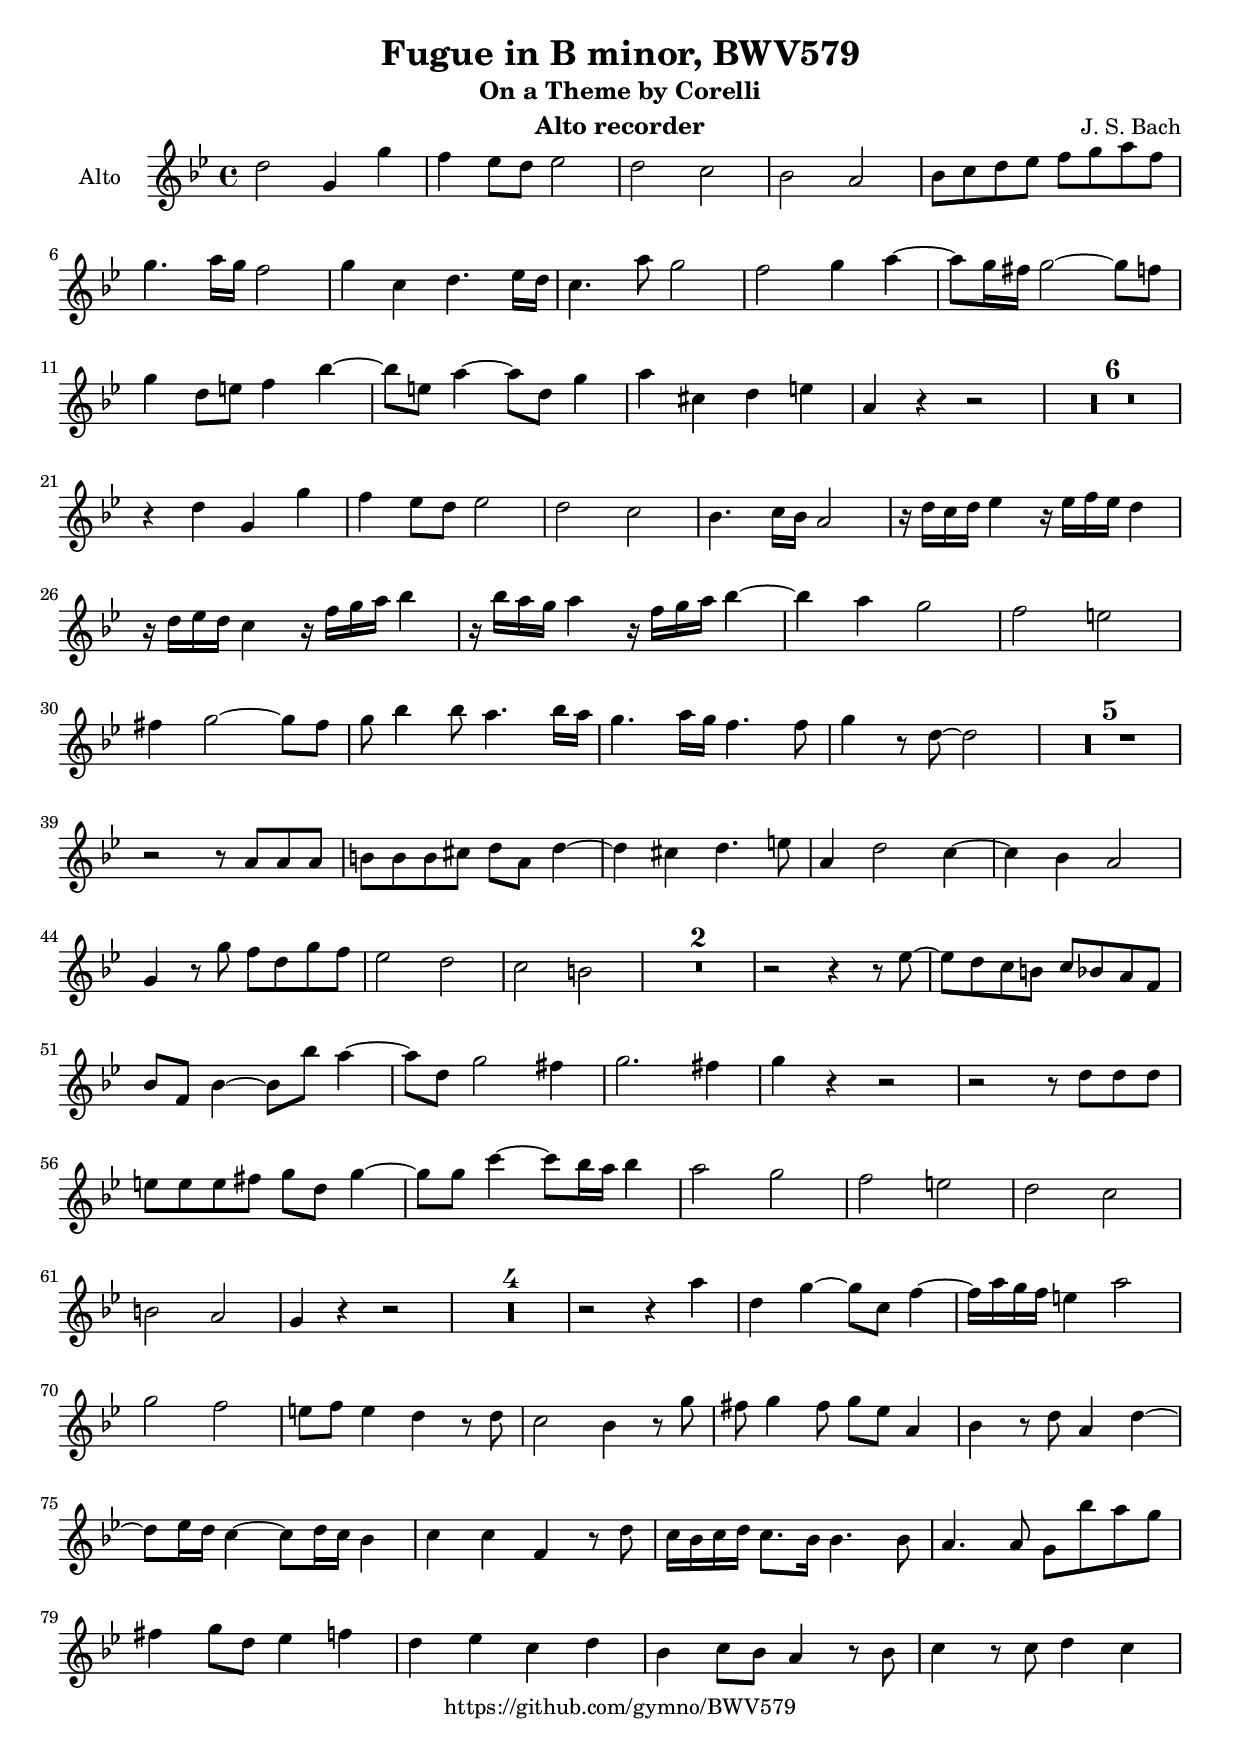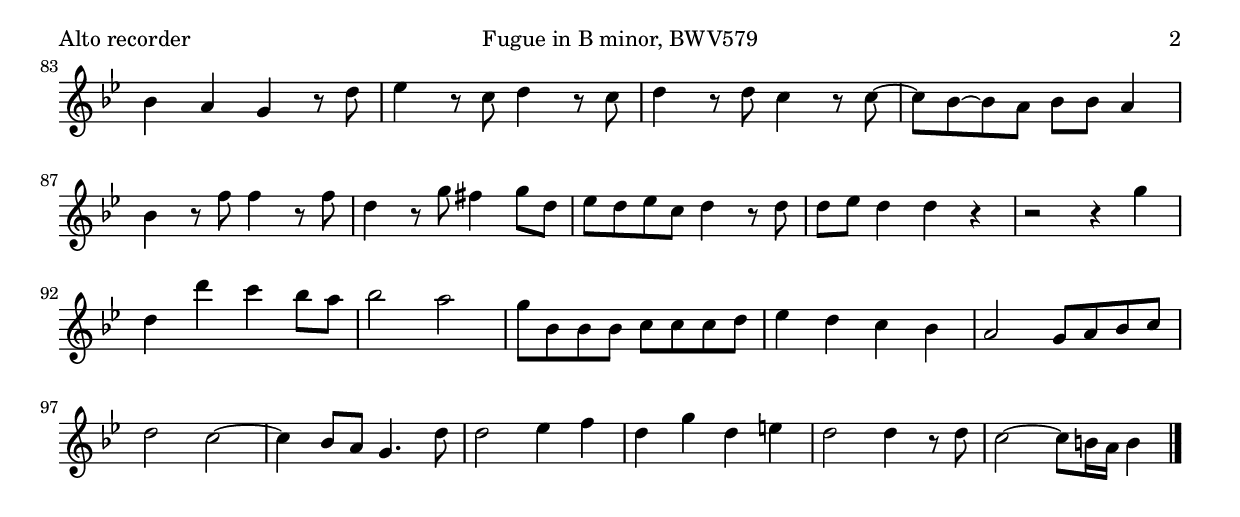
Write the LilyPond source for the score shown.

\version "2.24.0"
\version "2.24.0"

alto=\new Voice \compressMMRests { \relative c'' {
  \set Staff.instrumentName=#"Alto"
  \set Staff.midiInstrument = #"recorder"
  \time 4/4
  \key g \minor

%\set Score.skipTypesetting = ##t
  %%0
  
  d2 g,4 g'| f es8 d es2 | d2 c | bes a|
  bes8 c d es f g a f | g4. a16 g f2| g4 c, d4. es16 d | c4. a'8 g2| f g4 a~|
  %%10
  a8 g16 fis g2~ g8 f|g4 d8 e f4 bes~|bes8 e, a4~ a8 d, g4|a4 cis, d e|a, r4 r2|
  R1*6|
  %%21
  r4 d g, g'|f es8 d es2|d c|bes4. c16 bes a2|
  r16 d c d es4 r16 es f es d4|r16 d es d c4 r16 f g a bes4|
  r16 bes a g a4 r16 f g a bes4~|bes4 a g2|f e|
  %%30
  fis4 g2~ g8 fis|g bes4 bes8 a4. bes16 a|g4. a16 g f4. f8|
  g4 r8 d~ d2|R1*5|r2 r8 a a a|
  %%40
  b b b cis d a d4~|d4 cis d4. e8|a,4 d2 c4~|
  c bes a2|g4 r8 g' f d g f|es2 d|
  c b|R1*2|r2 r4 r8 es~|
  %%50
  es d c b c bes a f|bes f bes4~ bes8 bes' a4~|
  a8 d, g2 fis4|g2. fis4|g4 r r2|r2 r8 d d d|
  e e e fis g d g4~|g8 g c4~ c8 bes16 a bes4|a2 g2|f e|
  %%60
  d c|b a|g4 r r2|R1*4|r2 r4 a'|d, g~ g8 c, f4~|f16 a g f e4 a2|
  %%70
  g f|e8 f e4 d r8 d|c2 bes4 r8 g'|fis g4 fis8 g es a,4|bes r8 d a4 d~|d8 es16 d c4~ c8 d16 c bes4|
  c c f, r8 d'|c16bes c d c8. bes16 bes4. bes8|a4. a8 g bes' a g|
  fis4 g8 d es4 f|
  %%80
  d es c d|bes c8 bes a4 r8 bes8|
  c4 r8 c d4 c|bes a g r8 d'|es4 r8 c d4 r8 c8|
  d4 r8 d c4 r8 c~|c bes~ bes a bes bes a4|
  bes r8 f' f4 r8 f|d4 r8 g fis4 g8 d|es d es c d4 r8 d|
  %%90
  d es d4 d r|r2 r4 g|d d'c bes8 a|bes2 a|
  g8 bes, bes bes c c c d|es4 d c bes|a2 g8 a bes c|
  d2 c~|c4 bes8 a g4. d'8|d2 es4 f|
  d g d e|d2 d4 r8 d|c2~ c8 b16 a b4


  
\set Score.skipTypesetting = ##f
\bar "|." }}   %*********************************



 #(set-global-staff-size 19)

\book {
  \header{
    title = "Fugue in B minor, BWV579"
    composer = "J. S. Bach"
    instrument = "Alto recorder"
    subtitle = "On a Theme by Corelli"
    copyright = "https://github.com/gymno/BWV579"
  }


  \paper {
    oddHeaderMarkup = \markup \fill-line
    { 
      \unless \on-first-page \fromproperty #'header:instrument 
      \unless \on-first-page \fromproperty #'header:title 
      \if \should-print-page-number \fromproperty #'page:page-number-string    
    }
    evenHeaderMarkup = \oddHeaderMarkup
  }
  
  \score {
    \new StaffGroup \keepWithTag #'alto \alto
    \layout { 
      \context {
        \Score
        \override SpacingSpanner.spacing-increment = #2
      }
    }
  }
}


